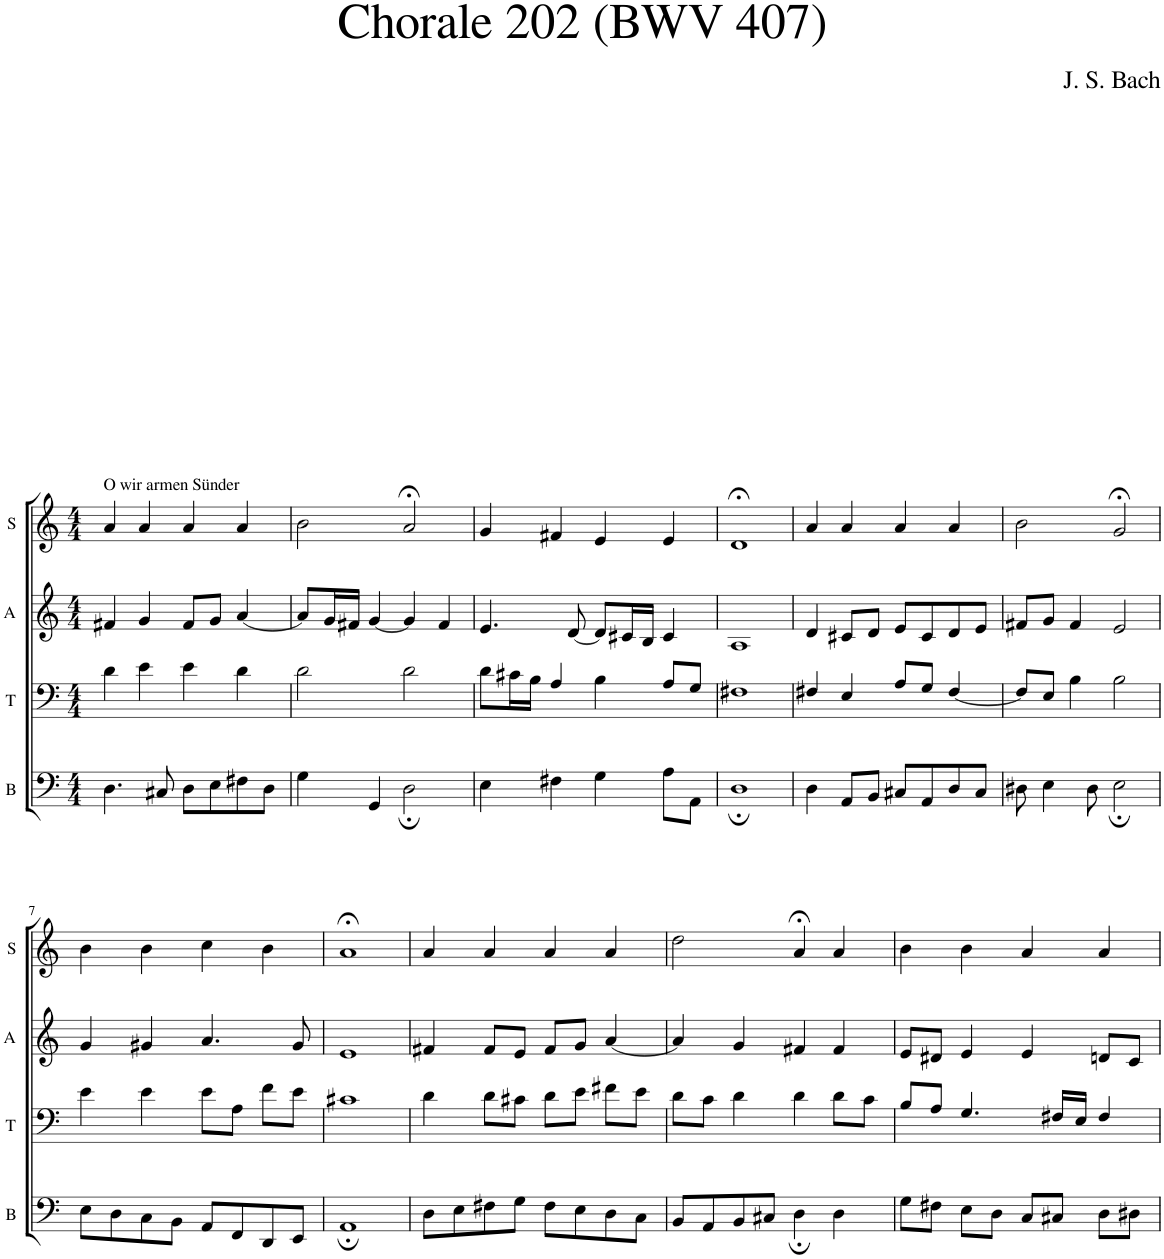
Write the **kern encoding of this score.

**kern	**kern	**kern	**kern
*part4	*part3	*part2	*part1
*staff4	*staff3	*staff2	*staff1
*I"B	*I"T	*I"A	*I"S
*I'B	*I'T	*I'A	*I'S
*clefF4	*clefF4	*clefG2	*clefG2
*k[]	*k[]	*k[]	*k[]
*M4/4	*M4/4	*M4/4	*M4/4
=1	=1	=1	=1
!	!	!	!LO:TX:a:t=O wir armen Sünder
4.D\	4d\	4f#X/	4a/
.	4e\	4g/	4a/
8C#X/	.	.	.
8D\L	4e\	8f#/L	4a/
8E\	.	8g/J	.
8F#X\	4d\	[4a/	4a/
8D\J	.	.	.
=2	=2	=2	=2
4G\	2d\	8a/L]	2b\
.	.	16g/L	.
.	.	16f#X/JJ	.
4GG/	.	[4g/	.
2D;\	2d\	4g/]	2a;</
.	.	4f#/	.
=3	=3	=3	=3
4E\	8d\L	4.e/	4g/
.	16c#X\L	.	.
.	16B\JJ	.	.
4F#X\	4A/	.	4f#X/
.	.	[8d/	.
4G\	4B\	8d/L]	4e/
.	.	16c#X/L	.
.	.	16B/JJ	.
8A\L	8A/L	4c#/	4e/
8AA\J	8G/J	.	.
=4	=4	=4	=4
1D;	1F#X	1A	1d;<
=5	=5	=5	=5
4D\	4F#X/	4d/	4a/
8AA/L	4E/	8c#X/L	4a/
8BB/J	.	8d/J	.
8C#X/L	8A/L	8e/L	4a/
8AA/	8G/J	8c#/	.
8D/	[4F#/	8d/	4a/
8C#/J	.	8e/J	.
=6	=6	=6	=6
8D#X\	8F#/L]	8f#X/L	2b\
4E\	8E/J	8g/J	.
.	4B\	4f#/	.
8D#\	.	.	.
2E;\	2B\	2e/	2g;</
!!LO:LB:g=z
=7	=7	=7	=7
8E\L	4e\	4g/	4b\
8D\	.	.	.
8C\	4e\	4g#X/	4b\
8BB\J	.	.	.
8AA/L	8e\L	4.a/	4cc\
8FF/	8A\J	.	.
8DD/	8f\L	.	4b\
8EE/J	8e\J	8g#/	.
=8	=8	=8	=8
1AA;	1c#X	1e	1a;<
=9	=9	=9	=9
8D\L	4d\	4f#X/	4a/
8E\	.	.	.
8F#X\	8d\L	8f#/L	4a/
8G\J	8c#X\J	8e/J	.
8F#\L	8d\L	8f#/L	4a/
8E\	8e\J	8g/J	.
8D\	8f#X\L	[4a/	4a/
8C\J	8e\J	.	.
=10	=10	=10	=10
8BB/L	8d\L	4a/]	2dd\
8AA/	8c\J	.	.
8BB/	4d\	4g/	.
8C#X/J	.	.	.
4D;\	4d\	4f#X/	4a;</
4D\	8d\L	4f#/	4a/
.	8c\J	.	.
=11	=11	=11	=11
8G\L	8B/L	8e/L	4b\
8F#X\J	8A/J	8d#X/J	.
8E\L	4.G/	4e/	4b\
8D\J	.	.	.
8C/L	.	4e/	4a/
8C#X/J	16F#X/LL	.	.
.	16E/JJ	.	.
8D\L	4F#/	8dn/L	4a/
8D#X\J	.	8c/J	.
=	=	=	=
*-	*-	*-	*-
